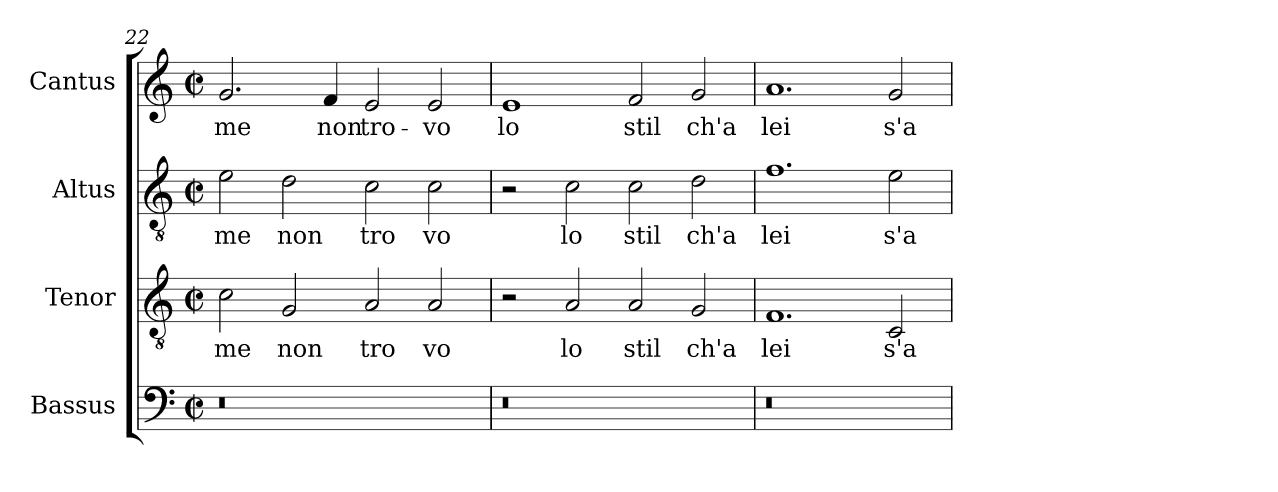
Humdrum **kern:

**kern	**kern	**text	**kern	**text	**kern	**text
*part4	*part3	*part3	*part2	*part2	*part1	*part1
*staff4	*staff3	*staff3	*staff2	*staff2	*staff1	*staff1
*I"Bassus	*I"Tenor	*	*I"Altus	*	*I"Cantus	*
*clefF4	*clefGv2	*	*clefGv2	*	*clefG2	*
*k[]	*k[]	*	*k[]	*	*k[]	*
*C:	*C:	*	*C:	*	*C:	*
*M2/2	*M2/2	*	*M2/2	*	*M2/2	*
*met(c|)	*met(c|)	*	*met(c|)	*	*met(c|)	*
=22	=22	=22	=22	=22	=22	=22
!	!	!LO:LY:b:cj	!	!LO:LY:b:cj	!	!LO:LY:b:cj
0r	2c\	me	2e\	me	2.g/	me
!	!	!LO:LY:b:cj	!	!LO:LY:b:cj	!	!
.	2G/	non	2d\	non	.	.
!	!	!	!	!	!	!LO:LY:b:cj
.	.	.	.	.	4f/	non
!	!	!LO:LY:b:cj	!	!LO:LY:b:cj	!	!LO:LY:b:cj
.	2A/	tro	2c\	tro	2e/	tro-
!	!	!LO:LY:b:cj	!	!LO:LY:b:cj	!	!LO:LY:b:cj
.	2A/	vo	2c\	vo	2e/	-vo
=23	=23	=23	=23	=23	=23	=23
!	!	!	!	!	!	!LO:LY:b:cj
0r	2r	.	2r	.	1e	lo
!	!	!LO:LY:b:cj	!	!LO:LY:b:cj	!	!
.	2A/	lo	2c\	lo	.	.
!	!	!LO:LY:b:cj	!	!LO:LY:b:cj	!	!LO:LY:b:cj
.	2A/	stil	2c\	stil	2f/	stil
!	!	!LO:LY:b:cj	!	!LO:LY:b:cj	!	!LO:LY:b:cj
.	2G/	ch'a	2d\	ch'a	2g/	ch'a
=24	=24	=24	=24	=24	=24	=24
!	!	!LO:LY:b:cj	!	!LO:LY:b:cj	!	!LO:LY:b:cj
0r	1.F	lei	1.f	lei	1.a	lei
!	!	!LO:LY:b:cj	!	!LO:LY:b:cj	!	!LO:LY:b:cj
.	2C/	s'a	2e\	s'a	2g/	s'a-
=	=	=	=	=	=	=
*-	*-	*-	*-	*-	*-	*-
